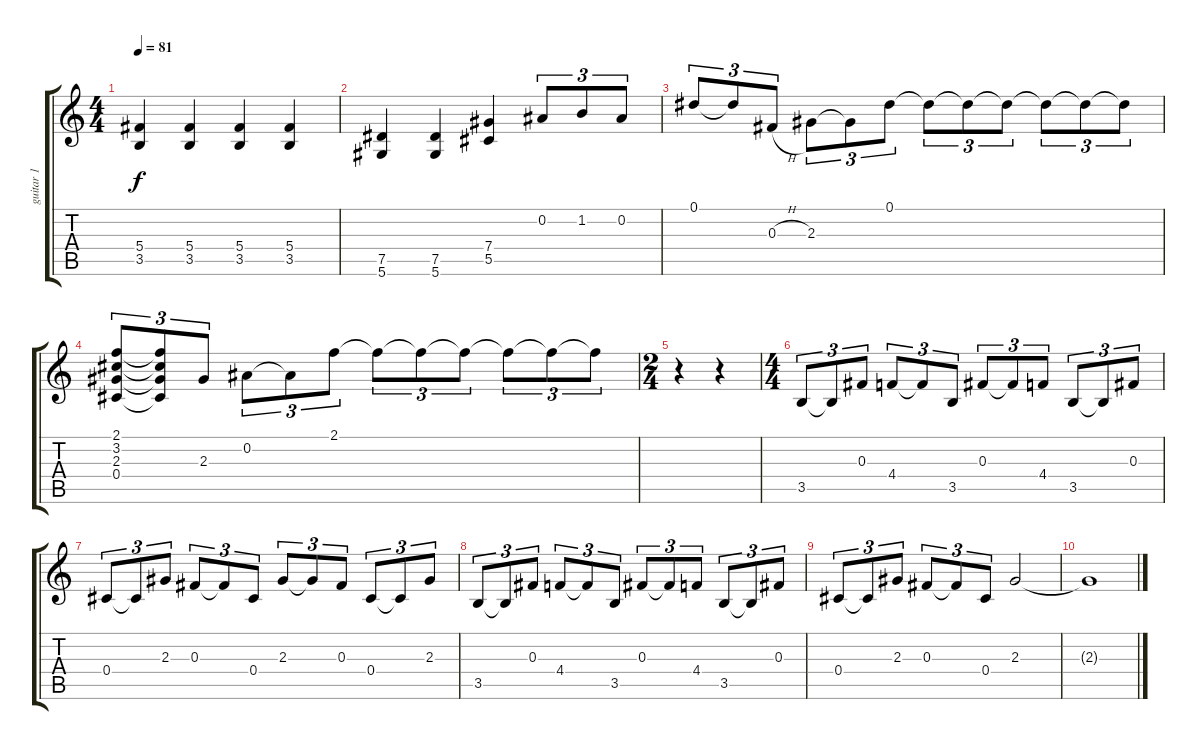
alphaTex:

\track ("guitar 1" "guitar 1") {instrument electricguitarjazz}
\staff {score tabs}
\tuning (Eb4 Bb3 Gb3 Db3 Ab2 Eb2) {hide}
\ts (4 4)
\tempo 81
\clef g2
\ks c
(5.4 3.5).4{dy f} (5.4 3.5).4 (5.4 3.5).4 (5.4 3.5).4 |
(7.5 5.6).4 (7.5 5.6).4 (7.4 5.5).4 0.2.8{tu (3 2) instrument electricguitarjazz} 1.2.8{tu (3 2)} 0.2.8{tu (3 2)} |
0.1.8{tu (3 2)} 0.1{t}.8{tu (3 2)} 0.3{h}.8{tu (3 2)} 2.3.8{tu (3 2)} 2.3{t}.8{tu (3 2)} 0.1.8{tu (3 2)} 0.1{t}.8{tu (3 2)} 0.1{t}.8{tu (3 2)} 0.1{t}.8{tu (3 2)} 0.1{t}.8{tu (3 2)} 0.1{t}.8{tu (3 2)} 0.1{t}.8{tu (3 2)} |
(2.1 3.2 2.3 0.4).8{tu (3 2)} (2.1{t} 3.2{t} 2.3{t} 0.4{t}).8{tu (3 2)} 2.3.8{tu (3 2)} 0.2.8{tu (3 2)} 0.2{t}.8{tu (3 2)} 2.1.8{tu (3 2)} 2.1{t}.8{tu (3 2)} 2.1{t}.8{tu (3 2)} 2.1{t}.8{tu (3 2)} 2.1{t}.8{tu (3 2)} 2.1{t}.8{tu (3 2)} 2.1{t}.8{tu (3 2)} |
\ts (2 4)
r.4 r.4 |
\ts (4 4)
3.5.8{tu (3 2)} 3.5{t}.8{tu (3 2)} 0.3.8{tu (3 2)} 4.4.8{tu (3 2)} 4.4{t}.8{tu (3 2)} 3.5.8{tu (3 2)} 0.3.8{tu (3 2)} 0.3{t}.8{tu (3 2)} 4.4.8{tu (3 2)} 3.5.8{tu (3 2)} 3.5{t}.8{tu (3 2)} 0.3.8{tu (3 2)} |
0.4.8{tu (3 2)} 0.4{t}.8{tu (3 2)} 2.3.8{tu (3 2)} 0.3.8{tu (3 2)} 0.3{t}.8{tu (3 2)} 0.4.8{tu (3 2)} 2.3.8{tu (3 2)} 2.3{t}.8{tu (3 2)} 0.3.8{tu (3 2)} 0.4.8{tu (3 2)} 0.4{t}.8{tu (3 2)} 2.3.8{tu (3 2)} |
3.5.8{tu (3 2)} 3.5{t}.8{tu (3 2)} 0.3.8{tu (3 2)} 4.4.8{tu (3 2)} 4.4{t}.8{tu (3 2)} 3.5.8{tu (3 2)} 0.3.8{tu (3 2)} 0.3{t}.8{tu (3 2)} 4.4.8{tu (3 2)} 3.5.8{tu (3 2)} 3.5{t}.8{tu (3 2)} 0.3.8{tu (3 2)} |
0.4.8{tu (3 2)} 0.4{t}.8{tu (3 2)} 2.3.8{tu (3 2)} 0.3.8{tu (3 2)} 0.3{t}.8{tu (3 2)} 0.4.8{tu (3 2)} 2.3.2 |
2.3{t}.1
